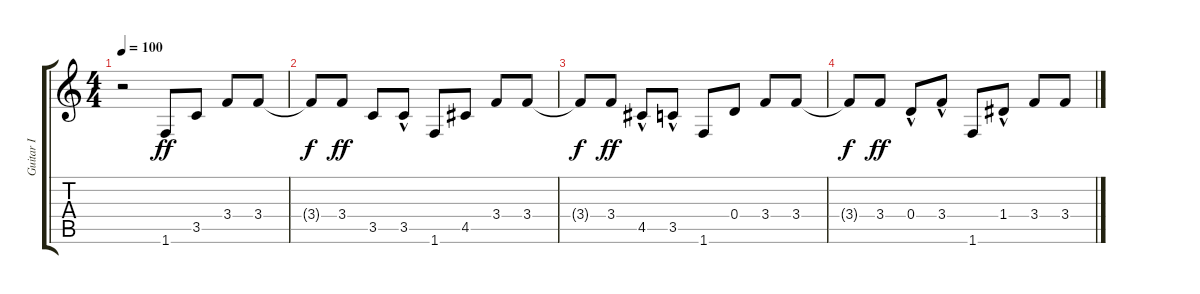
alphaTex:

\track ("Guitar I" "Guitar I") {instrument electricguitarclean}
\staff {score tabs}
\tuning (E4 B3 G3 D3 A2 E2) {hide}
\ts (4 4)
\tempo 100
\clef g2
\ks c
r.2{dy ff} 1.6.8 3.5.8 3.4.8 3.4.8 |
3.4{t}.8{dy f} 3.4.8{dy ff} 3.5.8 3.5{hac}.8 1.6.8 4.5.8 3.4.8 3.4.8 |
3.4{t}.8{dy f} 3.4.8{dy ff} 4.5{hac}.8 3.5{hac}.8 1.6.8 0.4.8 3.4.8 3.4.8 |
3.4{t}.8{dy f} 3.4.8{dy ff} 0.4{hac}.8 3.4{hac}.8 1.6.8 1.4{hac}.8 3.4.8 3.4.8
